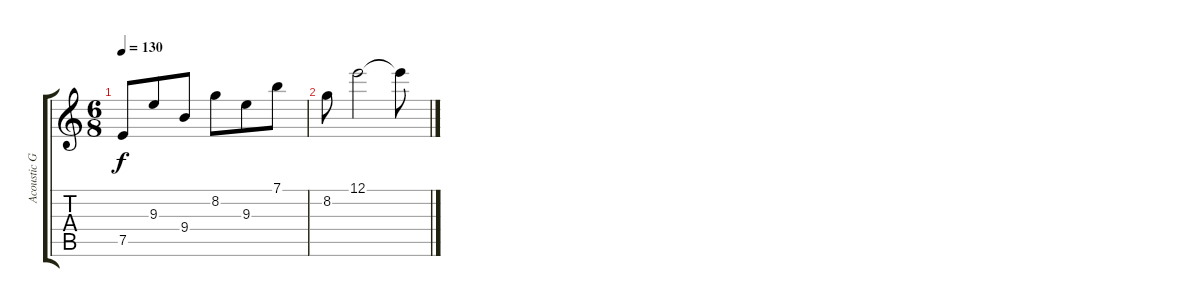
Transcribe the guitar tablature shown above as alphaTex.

\track ("Acoustic Guitar" "Acoustic G") {instrument acousticguitarsteel}
\staff {score tabs}
\tuning (E4 B3 G3 D3 A2 E2) {hide}
\ts (6 8)
\tempo 130
\clef g2
\ks c
7.5.8{dy f} 9.3.8 9.4.8 8.2.8 9.3.8 7.1.8 |
8.2.8 12.1.2 12.1{t}.8
